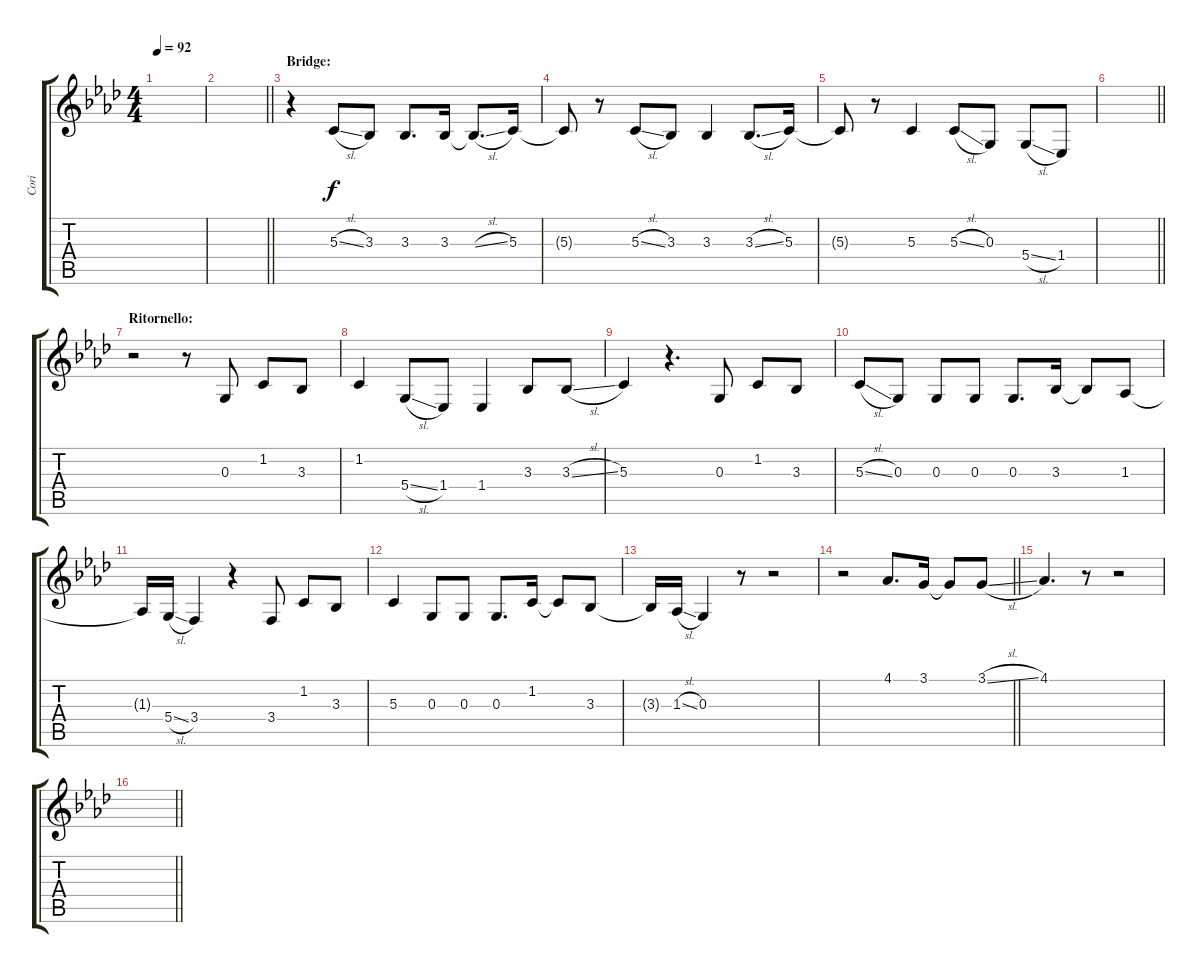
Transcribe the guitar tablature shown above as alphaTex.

\track ("Cori" "Cori") {instrument clarinet}
\staff {score tabs}
\tuning (E4 B3 G3 D3 A2 E2) {hide}
\ts (4 4)
\tempo 92
\clef g2
\ks fminor
|
\barLineRight lightlight
|
\section ("" "Bridge:")
r.4 5.3{sl}.8 3.3.8 3.3.8{d} 3.3.16 3.3{sl t}.8{d} 5.3.16 |
5.3{t}.8 r.8 5.3{sl}.8 3.3.8 3.3.4 3.3{sl}.8{d} 5.3.16 |
5.3{t}.8 r.8 5.3.4 5.3{sl}.8 0.3.8 5.4{sl}.8 1.4.8 |
\barLineRight lightlight
|
\section ("" "Ritornello:")
r.2 r.8 0.3.8 1.2.8 3.3.8 |
1.2.4 5.4{sl}.8 1.4.8 1.4.4 3.3.8 3.3{sl}.8 |
5.3.4 r.4{d} 0.3.8 1.2.8 3.3.8 |
5.3{sl}.8 0.3.8 0.3.8 0.3.8 0.3.8{d} 3.3.16 3.3{t}.8 1.3.8 |
1.3{t}.16 5.4{sl}.16 3.4.4 r.4 3.4.8 1.2.8 3.3.8 |
5.3.4 0.3.8 0.3.8 0.3.8{d} 1.2.16 1.2{t}.8 3.3.8 |
3.3{t}.16 1.3{sl}.16 0.3.4 r.8 r.2 |
\barLineRight lightlight
r.2 4.1.8{d} 3.1.16 3.1{t}.8 3.1{sl}.8 |
4.1.4{d} r.8 r.2 |
\barLineRight lightlight
